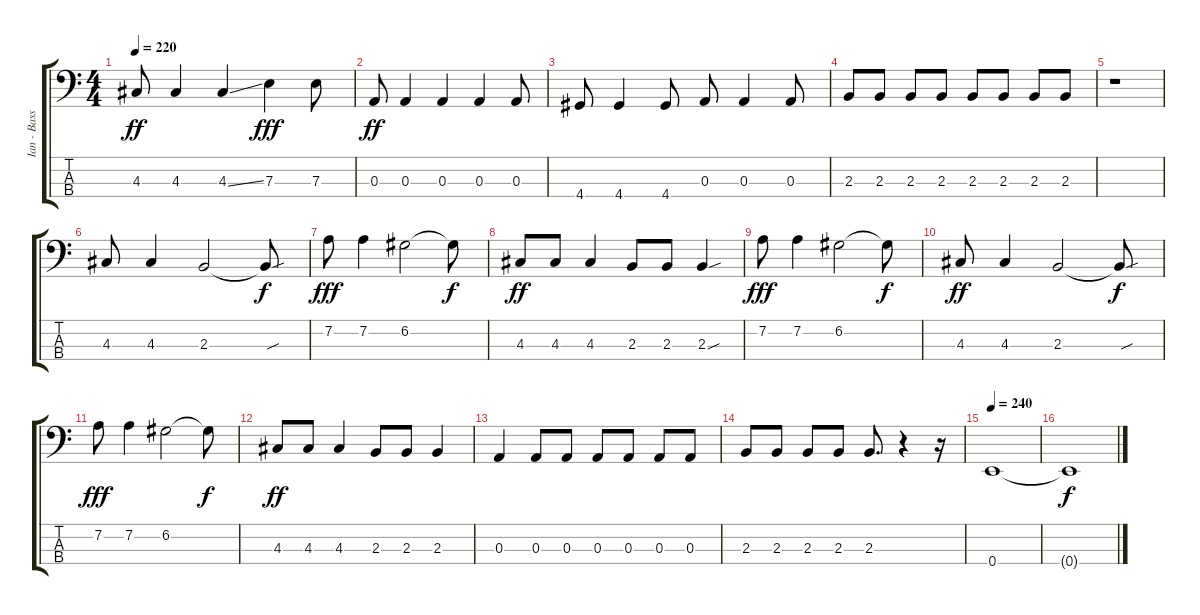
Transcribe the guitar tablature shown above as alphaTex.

\track ("Ian - Bass" "Ian - Bass") {instrument electricbassfinger}
\staff {score tabs}
\tuning (G2 D2 A1 E1) {hide}
\ts (4 4)
\tempo 220
\clef f4
\ks c
4.3.8{dy ff} 4.3.4 4.3{ss}.4 7.3.4{dy fff} 7.3.8 |
0.3.8{dy ff} 0.3.4 0.3.4 0.3.4 0.3.8 |
4.4.8 4.4.4 4.4.8 0.3.8 0.3.4 0.3.8 |
2.3.8 2.3.8 2.3.8 2.3.8 2.3.8 2.3.8 2.3.8 2.3.8 |
r.1 |
4.3.8 4.3.4 2.3.2 2.3{sou t}.8{dy f} |
7.2.8{dy fff} 7.2.4 6.2.2 6.2{t}.8{dy f} |
4.3.8{dy ff} 4.3.8 4.3.4 2.3.8 2.3.8 2.3{sou}.4 |
7.2.8{dy fff} 7.2.4 6.2.2 6.2{t}.8{dy f} |
4.3.8{dy ff} 4.3.4 2.3.2 2.3{sou t}.8{dy f} |
7.2.8{dy fff} 7.2.4 6.2.2 6.2{t}.8{dy f} |
4.3.8{dy ff} 4.3.8 4.3.4 2.3.8 2.3.8 2.3.4 |
0.3.4 0.3.8 0.3.8 0.3.8 0.3.8 0.3.8 0.3.8 |
2.3.8 2.3.8 2.3.8 2.3.8 2.3.8{d} r.4 r.16 |
\tempo 240
0.4.1 |
0.4{t}.1{dy f}
